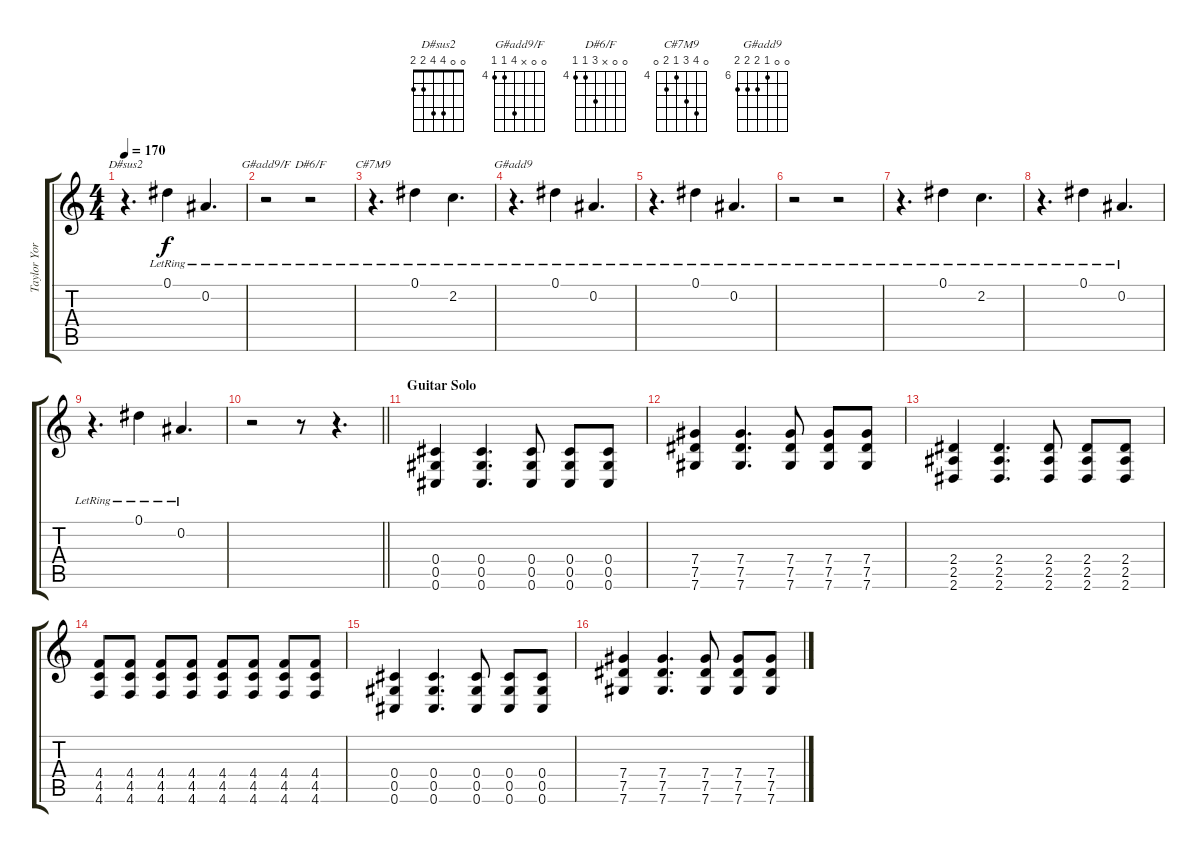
\track ("Taylor York (Rhythm Guitar)" "Taylor Yor") {instrument overdrivenguitar}
\staff {score tabs}
\tuning (Eb4 Bb3 Gb3 Db3 Ab2 Db2) {hide}
\chord ("D#sus2" 0 0 4 4 2 2)
\chord ("G#add9/F" 0 0 x 7 4 4) {firstfret 4}
\chord ("D#6/F" 0 0 x 6 4 4) {firstfret 4}
\chord ("C#7M9" 0 7 6 4 5 0) {firstfret 4}
\chord ("G#add9" 0 0 6 7 7 7) {firstfret 6}
\ts (4 4)
\tempo 170
\clef g2
\ks c
r.4{d ch "D#sus2" dy f} 0.1{lr}.4 0.2{lr}.4{d} |
r.2{ch "G#add9/F"} r.2{ch "D#6/F"} |
r.4{d ch "C#7M9" instrument electricguitarjazz} 0.1{lr}.4 2.2{lr}.4{d} |
r.4{d ch "G#add9"} 0.1{lr}.4 0.2{lr}.4{d} |
r.4{d} 0.1{lr}.4 0.2{lr}.4{d} |
r.2 r.2 |
r.4{d instrument electricguitarjazz} 0.1{lr}.4 2.2{lr}.4{d} |
r.4{d} 0.1{lr}.4 0.2{lr}.4{d} |
r.4{d} 0.1{lr}.4 0.2{lr}.4{d} |
\barLineRight lightlight
r.2 r.8 r.4{d} |
\section ("" "Guitar Solo")
(0.4 0.5 0.6).4{instrument overdrivenguitar} (0.4 0.5 0.6).4{d} (0.4 0.5 0.6).8 (0.4 0.5 0.6).8 (0.4 0.5 0.6).8 |
(7.4 7.5 7.6).4 (7.4 7.5 7.6).4{d} (7.4 7.5 7.6).8 (7.4 7.5 7.6).8 (7.4 7.5 7.6).8 |
(2.4 2.5 2.6).4 (2.4 2.5 2.6).4{d} (2.4 2.5 2.6).8 (2.4 2.5 2.6).8 (2.4 2.5 2.6).8 |
(4.4 4.5 4.6).8 (4.4 4.5 4.6).8 (4.4 4.5 4.6).8 (4.4 4.5 4.6).8 (4.4 4.5 4.6).8 (4.4 4.5 4.6).8 (4.4 4.5 4.6).8 (4.4 4.5 4.6).8 |
(0.4 0.5 0.6).4 (0.4 0.5 0.6).4{d} (0.4 0.5 0.6).8 (0.4 0.5 0.6).8 (0.4 0.5 0.6).8 |
(7.4 7.5 7.6).4 (7.4 7.5 7.6).4{d} (7.4 7.5 7.6).8 (7.4 7.5 7.6).8 (7.4 7.5 7.6).8
